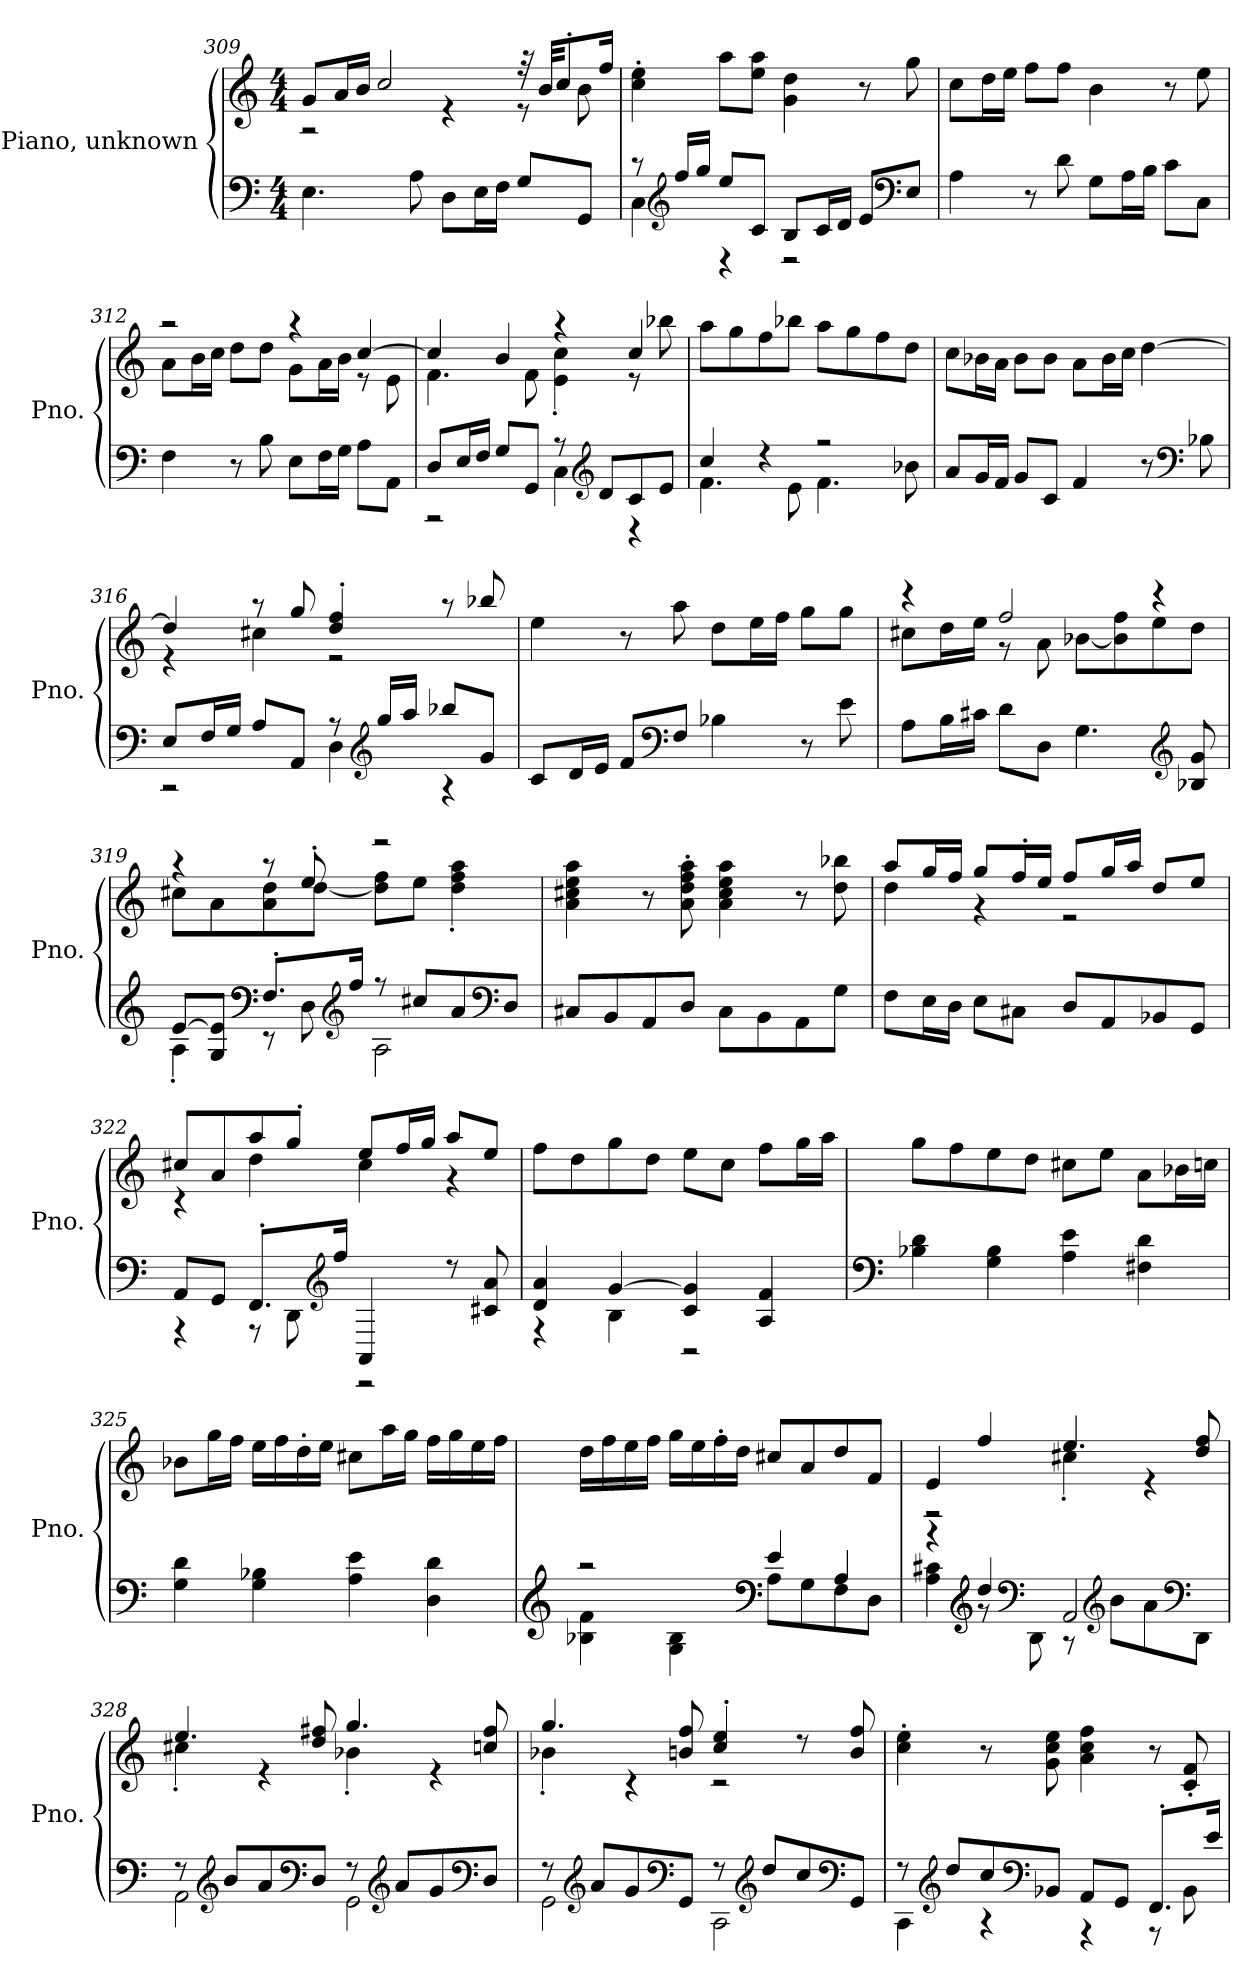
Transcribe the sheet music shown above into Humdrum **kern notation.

**kern	**kern
*part1	*part1
*staff2	*staff1
*I"Piano, unknown	*
*I'Pno.	*
*clefF4	*clefG2
*k[]	*k[]
*M4/4	*M4/4
=309	=309
*	*^
4.E\	8g/L	2r
.	16a/L	.
.	16b/JJ	.
.	2cc/	.
8A\	.	.
8D\L	.	4r
16E\L	.	.
16F\JJ	.	.
8G/L	32r	8r
.	32b/KKL	.
.	8cc'/	.
8GG/J	.	8b\
.	16ff/Jk	.
*	*v	*v
=310	=310
*^	*
8r	4C\	4cc\' 4ee\'
*clefG2	*	*
16ff/LL	.	.
16gg/JJ	.	.
8ee/L	4r	8aa\L
8c/J	.	8ee\ 8aa\J
8B/L	2r	4g\ 4dd\
16c/L	.	.
16d/JJ	.	.
8e/L	.	8r
*clefF4	*	*
8E/J	.	8gg\
*v	*v	*
!!LO:LB:g=z
=311	=311
4A\	8cc\L
.	16dd\L
.	16ee\JJ
8r	8ff\L
8d\	8ff\J
8G\L	4b\
16A\L	.
16B\JJ	.
8c\L	8r
8C\J	8ee\
=312	=312
*	*^
4F\	2r	8a\L
.	.	16b\L
.	.	16cc\JJ
8r	.	8dd\L
8B\	.	8dd\J
8E\L	4r	8g\L
16F\L	.	16a\L
16G\JJ	.	16b\JJ
8A\L	[4cc/	8r
8AA\J	.	8e\
=313	=313	=313
*^	*	*
8D/L	2r	4cc/]	4.f\
16E/L	.	.	.
16F/JJ	.	.	.
8G/L	.	4b/	.
8GG/J	.	.	8f\
8r	4C\	4r	4e\' 4cc\'
*clefG2	*	*	*
8d/L	.	.	.
8c/	4r	4cc/	8r
8e/J	.	.	8bb-X\
*	*	*v	*v
=314	=314	=314
4cc/	4.f\	8aa\L
.	.	8gg\
4r	.	8ff\
.	8e\	8bb-X\J
2r	4.f\	8aa\L
.	.	8gg\
.	.	8ff\
.	8b-X\	8dd\J
*v	*v	*
!!LO:LB:g=z
=315	=315
8a/L	8cc\L
16g/L	16b-X\L
16f/JJ	16a\JJ
8g/L	8b-\L
8c/J	8b-\J
4f/	8a\L
.	16b-\L
.	16cc\JJ
8r	[4dd\
*clefF4	*
8B-X\	.
=316	=316
*^	*^
8E/L	2r	4dd/]	4r
16F/L	.	.	.
16G/JJ	.	.	.
8A/L	.	8r	4cc#X\
8AA/J	.	8gg/	.
8r	4D\	4dd/' 4ff/'	2r
*clefG2	*	*	*
16gg/LL	.	.	.
16aa/JJ	.	.	.
8bb-X/L	4r	8r	.
8g/J	.	8bb-X/	.
*v	*v	*	*
*	*v	*v
=317	=317
8c/L	4ee\
16d/L	.
16e/JJ	.
8f/L	8r
*clefF4	*
8F/J	8aa\
4B-X\	8dd\L
.	16ee\L
.	16ff\JJ
8r	8gg\L
8e\	8gg\J
!!LO:PB:g=z
=318	=318
*	*^
8A\L	4r	8cc#X\L
16B\L	.	16dd\L
16c#X\JJ	.	16ee\JJ
8d\L	2ff/	8r
8D\J	.	8a\
4.G\	.	[8b-X\L
.	.	8b-\] 8ff\
.	4r	8ee\
*clefG2	*	*
8B-X/ 8g/	.	8dd\J
=319	=319	=319
*^	*	*
[8e/L	4A'\	4r	8cc#X\L
8G/ 8e/]J	.	.	8a\
*clefF4	*	*	*
8.F'/L	8r	8r	8a\ 8dd\
.	8D\	8ee'/	[8dd\J
*clefG2	*	*	*
16ff/Jk	.	.	.
8r	2A\	2r	8dd\] 8ff\L
8cc#X/L	.	.	8ee\J
8a/	.	.	4dd\' 4ff\' 4aa\'
*clefF4	*	*	*
8D/J	.	.	.
*v	*v	*	*
*	*v	*v
=320	=320
8C#X/L	4a\ 4cc#X\ 4ee\ 4aa\
8BB/	.
8AA/	8r
8D/J	8a\' 8dd\' 8ff\' 8aa\'
8C#\L	4a\ 4cc#\ 4ee\ 4aa\
8BB\	.
8AA\	8r
8G\J	8dd\ 8bb-X\
!!LO:LB:g=z
=321	=321
*	*^
8F\L	8aa/L	4dd\
16E\L	16gg/L	.
16D\JJ	16ff/JJ	.
8E\L	8gg/L	4r
8C#X\J	16ff'/L	.
.	16ee/JJ	.
8D/L	8ff/L	2r
8AA/	16gg/L	.
.	16aa/JJ	.
8BB-X/	8dd/L	.
8GG/J	8ee/J	.
=322	=322	=322
*^	*	*
8AA/L	4r	8cc#X/L	4r
8GG/J	.	8a/	.
8.FF'/L	8r	8aa/	4dd\
.	8DD\	8gg'/J	.
*clefG2	*	*	*
16ff/Jk	.	.	.
4AA/	2r	8ee/L	4cc#\
.	.	16ff/L	.
.	.	16gg/JJ	.
8r	.	8aa/L	4r
8c#X/ 8a/	.	8ee/J	.
*	*	*v	*v
=323	=323	=323
4d/ 4a/	4r	8ff\L
.	.	8dd\
[4g/	4B\	8gg\
.	.	8dd\J
4c/ 4g/]	2r	8ee\L
.	.	8cc\J
4A/ 4f/	.	8ff\L
.	.	16gg\L
.	.	16aa\JJ
*v	*v	*
!!LO:LB:g=z
=324	=324
*clefF4	*
4B-X\ 4d\	8gg\L
.	8ff\
4G\ 4B-\	8ee\
.	8dd\J
4A\ 4e\	8cc#X\L
.	8ee\J
4F#X\ 4d\	8a\L
.	16b-X\L
.	16ccn\JJ
=325	=325
4G\ 4d\	8b-X\L
.	16gg\L
.	16ff\JJ
4G\ 4B-X\	16ee\LL
.	16ff\
.	16dd'\
.	16ee\JJ
4A\ 4e\	8cc#X\L
.	16aa\L
.	16gg\JJ
4D\ 4d\	16ff\LL
.	16gg\
.	16ee\
.	16ff\JJ
=326	=326
*clefG2	*
*^	*
2r	4B-X\ 4f\	16dd\LL
.	.	16ff\
.	.	16ee\
.	.	16ff\JJ
.	4G\ 4B-\	16gg\LL
.	.	16ee\
.	.	16ff'\
.	.	16dd\JJ
*clefF4	*	*
4e/	8A\L	8cc#X/L
.	8G\	8a/
4A/	8F\	8dd/
.	8D\J	8f/J
!!LO:LB:g=z
=327	=327	=327
*	*	*^
4r	4A\ 4c#X\	4e/	2r
*clefG2	*	*	*
4dd/	8r	4ff/	.
*clefF4	*	*	*
.	8DD\	.	.
2AA/	8r	4.ee/	4cc#X'\
*clefG2	*	*	*
.	8b\L	.	.
.	8a\	.	4r
*clefF4	*	*	*
.	8DD\J	8dd/ 8ff/	.
=328	=328	=328	=328
8r	2AA\	4.ee/	4cc#X'\
*clefG2	*	*	*
8b/L	.	.	.
8a/	.	.	4r
*clefF4	*	*	*
8D/J	.	8dd/ 8ff#X/	.
8r	2GG\	4.gg/	4b-X'\
*clefG2	*	*	*
8a/L	.	.	.
8g/	.	.	4r
*clefF4	*	*	*
8D/J	.	8ccn/ 8ff#/	.
!!LO:LB:g=z	!!
=329	=329	=329	=329
8r	2GG\	4.gg/	4b-X'\
*clefG2	*	*	*
8a/L	.	.	.
8g/	.	.	4r
*clefF4	*	*	*
8GG/J	.	8bn/ 8ff/	.
8r	2CC\	4cc/' 4ee/'	2r
*clefG2	*	*	*
8dd/L	.	.	.
8cc/	.	8r	.
*clefF4	*	*	*
8GG/J	.	8b/ 8ff/	.
*	*	*v	*v
=330	=330	=330
8r	4CC\	4cc\' 4ee\'
*clefG2	*	*
8dd/L	.	.
8cc/	4r	8r
*clefF4	*	*
8BB-X/J	.	8g\ 8cc\ 8ee\
8AA/L	4r	4a\ 4cc\ 4ff\
8GG/J	.	.
8.FF'/L	8r	8r
.	8BB-\	8c/' 8f/'
16e/Jk	.	.
*v	*v	*
=	=
*-	*-
